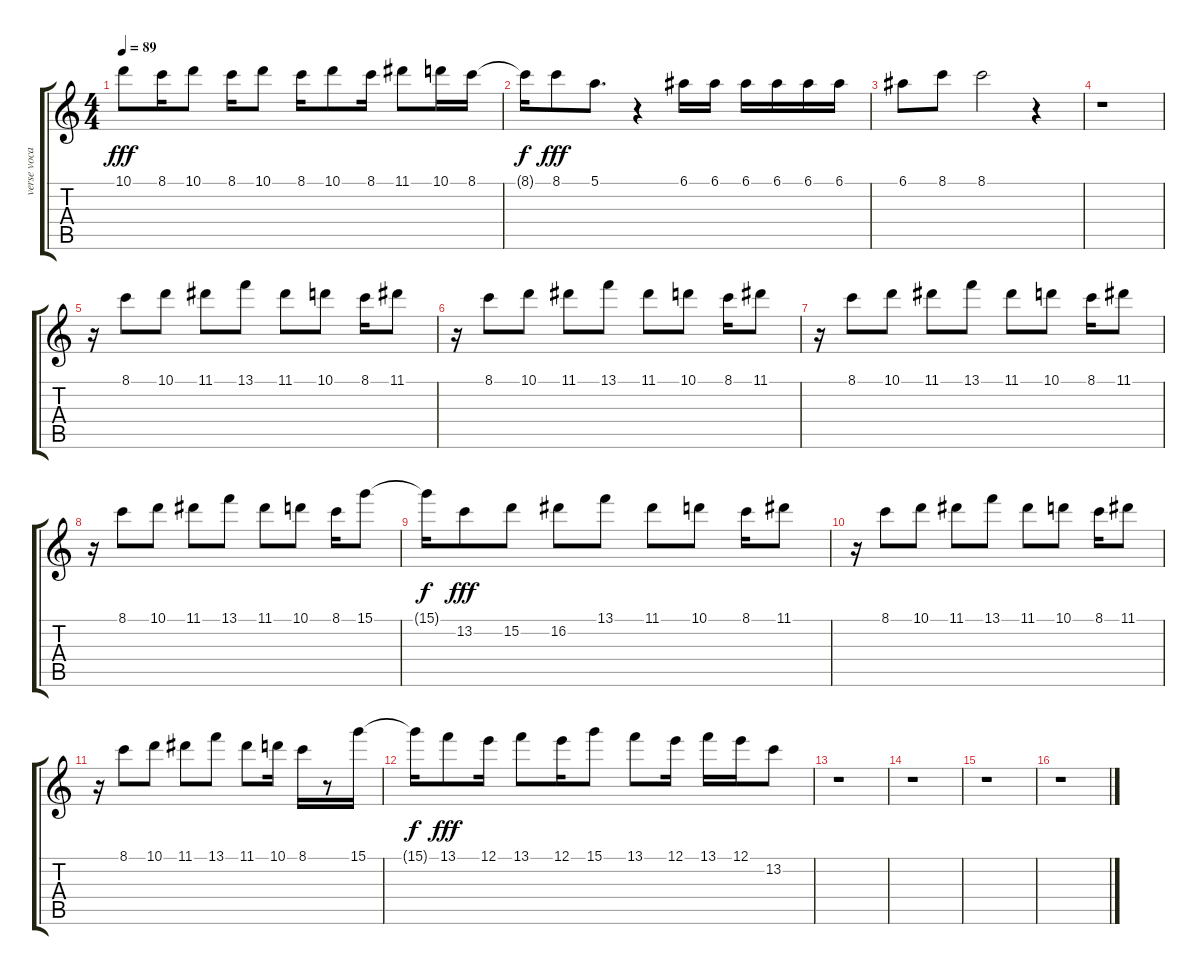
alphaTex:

\track ("verse vocals" "verse voca") {instrument acousticguitarsteel}
\staff {score tabs}
\tuning (E4 B3 G3 D3 A2 E2) {hide}
\ts (4 4)
\tempo 89
\clef g2
\ks c
10.1.8{dy fff} 8.1.16 10.1.8 8.1.16 10.1.8 8.1.16 10.1.8 8.1.16 11.1.8 10.1.16 8.1.16 |
8.1{t}.16{dy f} 8.1.8{dy fff} 5.1.8{d} r.4 6.1.16 6.1.16 6.1.16 6.1.16 6.1.16 6.1.16 |
6.1.8 8.1.8 8.1.2 r.4 |
r.1 |
r.16 8.1.8 10.1.8 11.1.8 13.1.8 11.1.8 10.1.8 8.1.16 11.1.8 |
r.16 8.1.8 10.1.8 11.1.8 13.1.8 11.1.8 10.1.8 8.1.16 11.1.8 |
r.16 8.1.8 10.1.8 11.1.8 13.1.8 11.1.8 10.1.8 8.1.16 11.1.8 |
r.16 8.1.8 10.1.8 11.1.8 13.1.8 11.1.8 10.1.8 8.1.16 15.1.8 |
15.1{t}.16{dy f} 13.2.8{dy fff} 15.2.8 16.2.8 13.1.8 11.1.8 10.1.8 8.1.16 11.1.8 |
r.16 8.1.8 10.1.8 11.1.8 13.1.8 11.1.8 10.1.8 8.1.16 11.1.8 |
r.16 8.1.8 10.1.8 11.1.8 13.1.8 11.1.8 10.1.16 8.1.16 r.8 15.1.16 |
15.1{t}.16{dy f} 13.1.8{dy fff} 12.1.16 13.1.8 12.1.16 15.1.8 13.1.8 12.1.16 13.1.16 12.1.16 13.2.8 |
r.1 |
r.1 |
r.1 |
r.1
